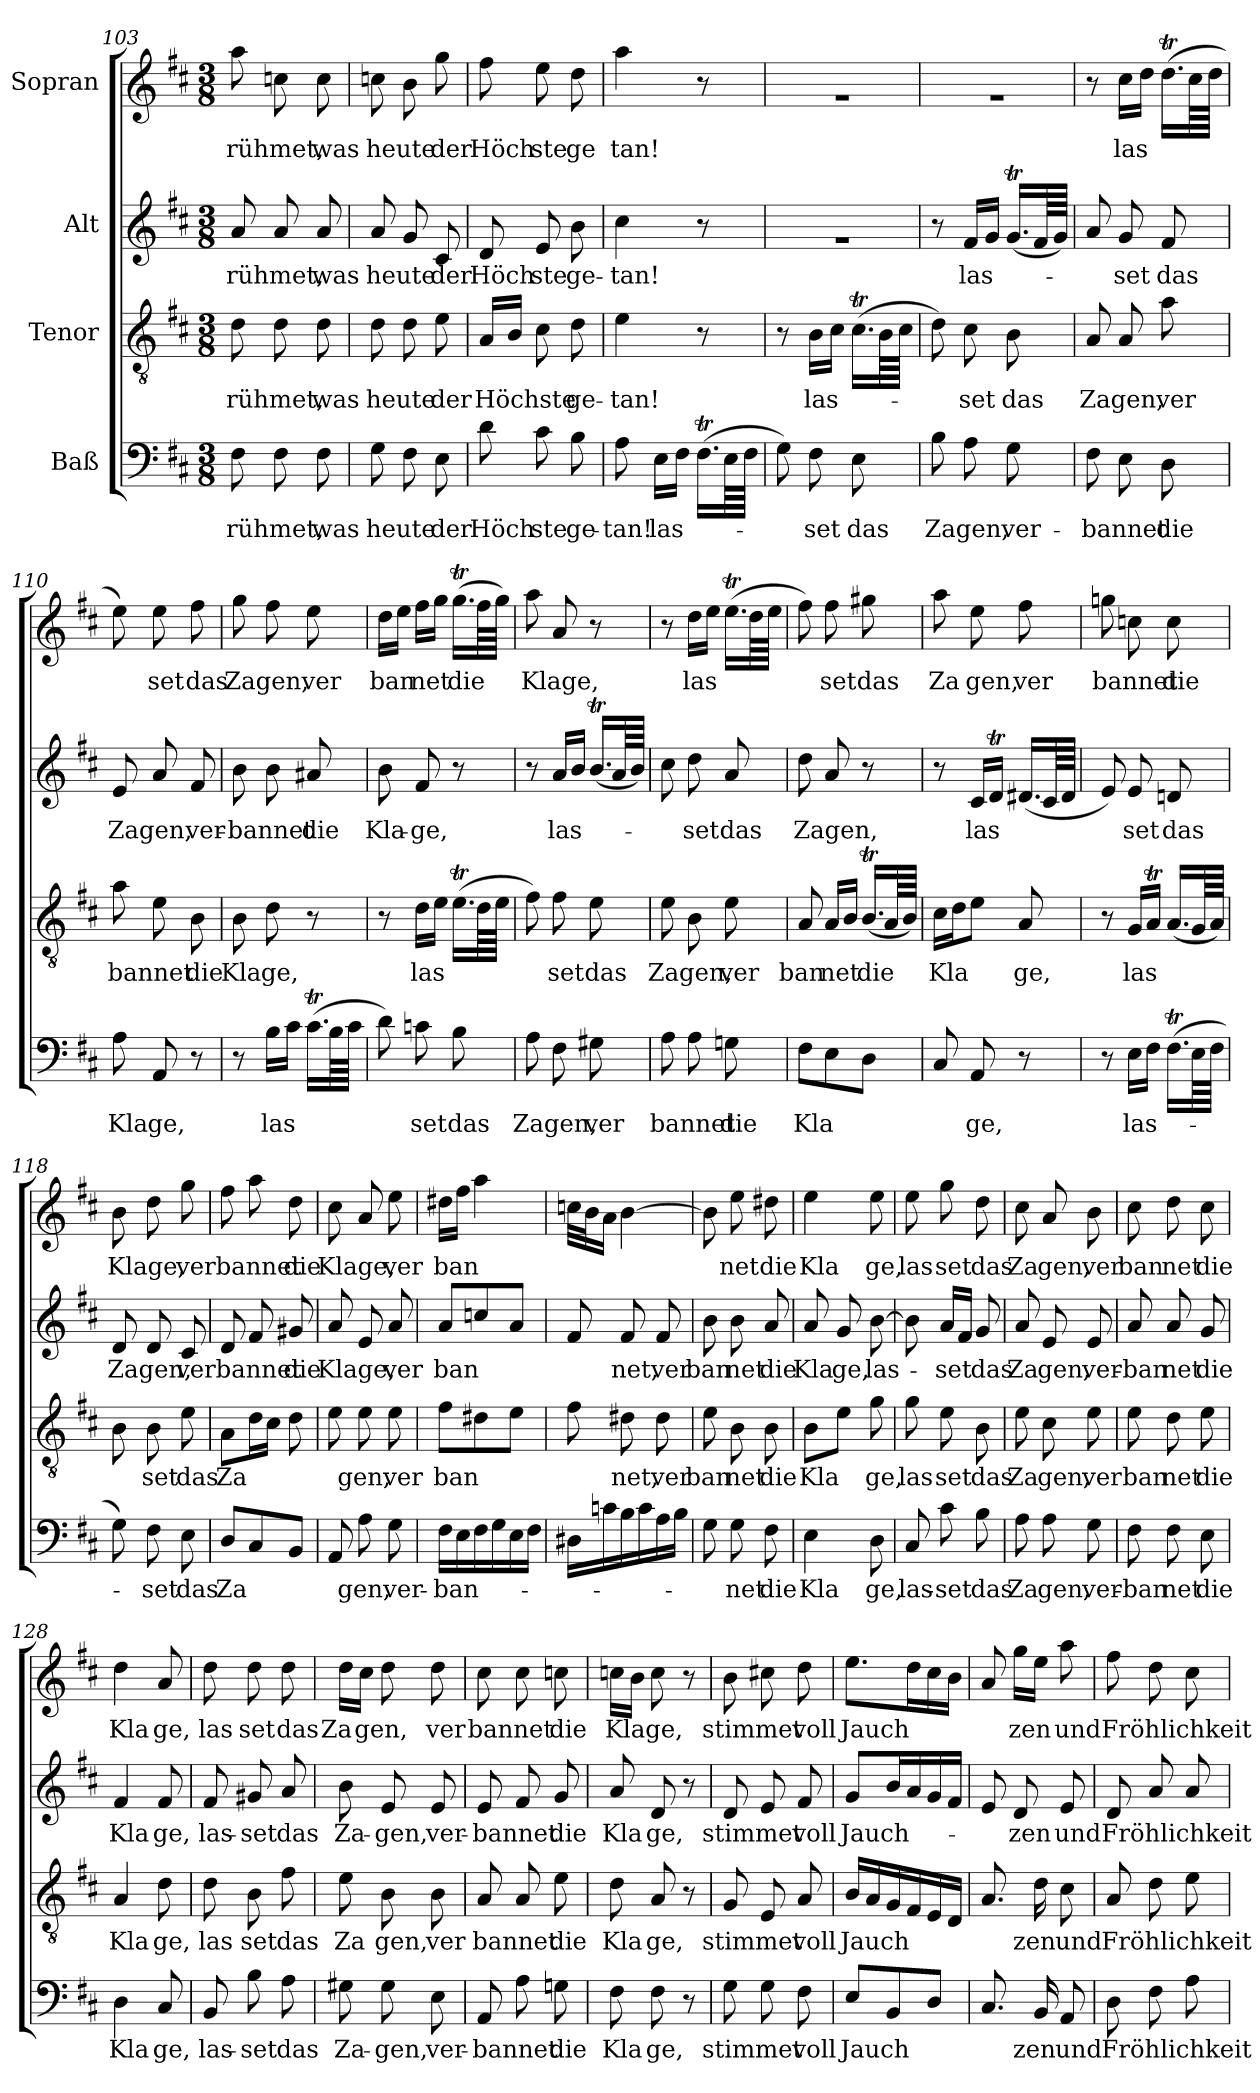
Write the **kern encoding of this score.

**kern	**text	**kern	**text	**kern	**text	**kern	**text
*part4	*part4	*part3	*part3	*part2	*part2	*part1	*part1
*staff4	*staff4	*staff3	*staff3	*staff2	*staff2	*staff1	*staff1
*I"Baß	*	*I"Tenor	*	*I"Alt	*	*I"Sopran	*
*clefF4	*	*clefGv2	*	*clefG2	*	*clefG2	*
*k[f#c#]	*	*k[f#c#]	*	*k[f#c#]	*	*k[f#c#]	*
*D:	*	*D:	*	*D:	*	*D:	*
*M3/8	*	*M3/8	*	*M3/8	*	*M3/8	*
=103	=103	=103	=103	=103	=103	=103	=103
!	!LO:LY:b	!	!LO:LY:b	!	!LO:LY:b	!	!LO:LY:b
8F#\	rühmet,	8d\	rühmet,	8a/	rühmet,	8aa\	rühmet,
8F#\	.	8d\	.	8a/	.	8ccn\	.
!	!LO:LY:b	!	!LO:LY:b	!	!LO:LY:b	!	!LO:LY:b
8F#\	was	8d\	was	8a/	was	8cc\	was
=104	=104	=104	=104	=104	=104	=104	=104
!	!LO:LY:b	!	!LO:LY:b	!	!LO:LY:b	!	!LO:LY:b
8G\	heute	8d\	heute	8a/	heute	8ccn\	heute
8F#\	.	8d\	.	8g/	.	8b\	.
!	!LO:LY:b	!	!LO:LY:b	!	!LO:LY:b	!	!LO:LY:b
8E\	der	8e\	der	8c#/	der	8gg\	der
=105	=105	=105	=105	=105	=105	=105	=105
!	!LO:LY:b	!	!LO:LY:b	!	!LO:LY:b	!	!LO:LY:b
8d\	Höch	16A/LL	Höchste	8d/	Höch	8ff#\	Höch
.	.	16B/JJ	.	.	.	.	.
!	!LO:LY:b	!	!	!	!LO:LY:b	!	!LO:LY:b
8c#\	-ste	8c#\	.	8e/	-ste	8ee\	ste
!	!LO:LY:b	!	!LO:LY:b	!	!LO:LY:b	!	!LO:LY:b
8B\	ge-	8d\	ge-	8b\	ge-	8dd\	ge
=106	=106	=106	=106	=106	=106	=106	=106
!	!LO:LY:b	!	!LO:LY:b	!	!LO:LY:b	!	!LO:LY:b
8A\	-tan!	4e\	-tan!	4cc#\	-tan!	4aa\	tan!
!	!LO:LY:b	!	!	!	!	!	!
16E\LL	las-	.	.	.	.	.	.
16F#\JJ	.	.	.	.	.	.	.
(>16.F#t\LL	.	8r	.	8r	.	8r	.
64E\LL	.	.	.	.	.	.	.
64F#\JJJJ	.	.	.	.	.	.	.
=107	=107	=107	=107	=107	=107	=107	=107
8G\)	.	8r	.	4.rg	.	4.rg	.
!	!LO:LY:b	!	!LO:LY:b	!	!	!	!
8F#\	-set	16B\LL	las-	.	.	.	.
.	.	16c#\JJ	.	.	.	.	.
!	!LO:LY:b	!	!	!	!	!	!
8E\	das	(>16.c#t\LL	.	.	.	.	.
.	.	64B\LL	.	.	.	.	.
.	.	64c#\JJJJ	.	.	.	.	.
!!LO:PB:g=z
=108	=108	=108	=108	=108	=108	=108	=108
!	!LO:LY:b	!	!	!	!	!	!
8B\	Zagen,	8d\)	.	8r	.	4.rg	.
!	!	!	!LO:LY:b	!	!LO:LY:b	!	!
8A\	.	8c#\	-set	16f#/LL	las-	.	.
.	.	.	.	16g/JJ	.	.	.
!	!LO:LY:b	!	!LO:LY:b	!	!	!	!
8G\	ver-	8B\	das	(<16.gT/LL	.	.	.
.	.	.	.	64f#/LL	.	.	.
.	.	.	.	64g/JJJJ)	.	.	.
!!LO:PB:g=z
=109	=109	=109	=109	=109	=109	=109	=109
!	!LO:LY:b	!	!LO:LY:b	!	!	!	!
8F#\	-bannet	8A/	Zagen,	8a/	.	8r	.
!	!	!	!	!	!LO:LY:b	!	!LO:LY:b
8E\	.	8A/	.	8g/	-set	16cc#\LL	las
.	.	.	.	.	.	16dd\JJ	.
!	!LO:LY:b	!	!LO:LY:b	!	!LO:LY:b	!	!
8D\	die	8a\	ver	8f#/	das	(>16.ddT\LL	.
.	.	.	.	.	.	64cc#\LL	.
.	.	.	.	.	.	64dd\JJJJ	.
=110	=110	=110	=110	=110	=110	=110	=110
!	!LO:LY:b	!	!LO:LY:b	!	!LO:LY:b	!	!
8A\	Kla	8a\	bannet	8e/	Zagen,	8ee\)	.
!	!LO:LY:b	!	!	!	!	!	!LO:LY:b
8AA/	ge,	8e\	.	8a/	.	8ee\	set
!	!	!	!LO:LY:b	!	!LO:LY:b	!	!LO:LY:b
8r	.	8B\	die	8f#/	ver-	8ff#\	das
=111	=111	=111	=111	=111	=111	=111	=111
!	!	!	!LO:LY:b	!	!LO:LY:b	!	!LO:LY:b
8r	.	8B\	Kla	8b\	-bannet	8gg\	Zagen,
!	!LO:LY:b	!	!LO:LY:b	!	!	!	!
16B\LL	las	8d\	ge,	8b\	.	8ff#\	.
16c#\JJ	.	.	.	.	.	.	.
!	!	!	!	!	!LO:LY:b	!	!LO:LY:b
(>16.c#t\LL	.	8r	.	8a#X/	die	8ee\	ver
64B\LL	.	.	.	.	.	.	.
64c#\JJJJ	.	.	.	.	.	.	.
=112	=112	=112	=112	=112	=112	=112	=112
!	!	!	!	!	!LO:LY:b	!	!LO:LY:b
8d\)	.	8r	.	8b\	Kla-	16dd\LL	ban
.	.	.	.	.	.	16ee\JJ	.
!	!LO:LY:b	!	!LO:LY:b	!	!LO:LY:b	!	!LO:LY:b
8cn\	set	16d\LL	las	8f#/	-ge,	16ff#\LL	net
.	.	16e\JJ	.	.	.	16gg\JJ	.
!	!LO:LY:b	!	!	!	!	!	!LO:LY:b
8B\	das	(>16.eT\LL	.	8r	.	(>16.ggT\LL	die
.	.	64d\LL	.	.	.	64ff#\LL	.
.	.	64e\JJJJ	.	.	.	64gg\JJJJ)	.
=113	=113	=113	=113	=113	=113	=113	=113
!	!LO:LY:b	!	!	!	!	!	!LO:LY:b
8A\	Zagen,	8f#\)	.	8r	.	8aa\	Klage,
!	!	!	!LO:LY:b	!	!LO:LY:b	!	!
8F#\	.	8f#\	set	16a/LL	las-	8a/	.
.	.	.	.	16b/JJ	.	.	.
!	!LO:LY:b	!	!LO:LY:b	!	!	!	!
8G#X\	ver	8e\	das	(>16.bT/LL	.	8r	.
.	.	.	.	64a/LL	.	.	.
.	.	.	.	64b/JJJJ)	.	.	.
=114	=114	=114	=114	=114	=114	=114	=114
!	!LO:LY:b	!	!LO:LY:b	!	!	!	!
8A\	bannet	8e\	Zagen,	8cc#\	.	8r	.
!	!	!	!	!	!LO:LY:b	!	!LO:LY:b
8A\	.	8B\	.	8dd\	-set	16dd\LL	las
.	.	.	.	.	.	16ee\JJ	.
!	!LO:LY:b	!	!LO:LY:b	!	!LO:LY:b	!	!
8Gn\	die	8e\	ver	8a/	das	(>16.eeT\LL	.
.	.	.	.	.	.	64dd\LL	.
.	.	.	.	.	.	64ee\JJJJ	.
!!LO:LB:g=z
=115	=115	=115	=115	=115	=115	=115	=115
!	!LO:LY:b	!	!LO:LY:b	!	!LO:LY:b	!	!
8F#\L	Kla	8A/	ban	8dd\	Zagen,	8ff#\)	.
!	!	!	!LO:LY:b	!	!	!	!LO:LY:b
8E\	.	16A/LL	net	8a/	.	8ff#\	set
.	.	16B/JJ	.	.	.	.	.
!	!	!	!LO:LY:b	!	!	!	!LO:LY:b
8D\J	.	(<16.BT/LL	die	8r	.	8gg#X\	das
.	.	64A/LL	.	.	.	.	.
.	.	64B/JJJJ)	.	.	.	.	.
!!LO:LB:g=z
=116	=116	=116	=116	=116	=116	=116	=116
!	!	!	!LO:LY:b	!	!	!	!LO:LY:b
8C#/	.	16c#\LL	Kla	8r	.	8aa\	Za
.	.	16d\J	.	.	.	.	.
!	!LO:LY:b	!	!	!	!LO:LY:b	!	!LO:LY:b
8AA/	ge,	8e\J	.	16c#/LL	las	8ee\	gen,
.	.	.	.	16dT/JJ	.	.	.
!	!	!	!LO:LY:b	!	!	!	!LO:LY:b
8r	.	8A/	ge,	(<16.d#X/LL	.	8ff#\	ver
.	.	.	.	64c#/LL	.	.	.
.	.	.	.	64d#/JJJJ	.	.	.
=117	=117	=117	=117	=117	=117	=117	=117
!	!	!	!	!	!	!	!LO:LY:b
8r	.	8r	.	8e/)	.	8ggn\	bannet
!	!LO:LY:b	!	!LO:LY:b	!	!LO:LY:b	!	!
16E\LL	las-	16G/LL	las	8e/	set	8ccn\	.
16F#\JJ	.	16AT/JJ	.	.	.	.	.
!	!	!	!	!	!LO:LY:b	!	!LO:LY:b
(>16.F#t\LL	.	(>16.A/LL	.	8dn/	das	8cc\	die
64E\LL	.	64G/LL	.	.	.	.	.
64F#\JJJJ	.	64A/JJJJ)	.	.	.	.	.
=118	=118	=118	=118	=118	=118	=118	=118
!	!	!	!	!	!LO:LY:b	!	!LO:LY:b
8G\)	.	8B\	.	8d/	Zagen,	8b\	Klage,
!	!LO:LY:b	!	!LO:LY:b	!	!	!	!
8F#\	-set	8B\	set	8d/	.	8dd\	.
!	!LO:LY:b	!	!LO:LY:b	!	!LO:LY:b	!	!LO:LY:b
8E\	das	8e\	das	8c#/	ver	8gg\	ver
=119	=119	=119	=119	=119	=119	=119	=119
!	!LO:LY:b	!	!LO:LY:b	!	!LO:LY:b	!	!LO:LY:b
8D/L	Za	8A\L	Za	8d/	bannet	8ff#\	bannet
8C#/	.	16d\L	.	8f#/	.	8aa\	.
.	.	16c#\JJ	.	.	.	.	.
!	!	!	!	!	!LO:LY:b	!	!LO:LY:b
8BB/J	.	8d\	.	8g#X/	die	8dd\	die
=120	=120	=120	=120	=120	=120	=120	=120
!	!	!	!	!	!LO:LY:b	!	!LO:LY:b
8AA/	.	8e\	.	8a/	Klage,	8cc#\	Klage,
!	!LO:LY:b	!	!LO:LY:b	!	!	!	!
8A\	-gen,	8e\	gen,	8e/	.	8a/	.
!	!LO:LY:b	!	!LO:LY:b	!	!LO:LY:b	!	!LO:LY:b
8G\	ver-	8e\	ver	8a/	ver	8ee\	ver
=121	=121	=121	=121	=121	=121	=121	=121
!	!LO:LY:b	!	!LO:LY:b	!	!LO:LY:b	!	!LO:LY:b
16F#\LL	-ban-	8f#\L	ban	8a/L	ban	16dd#X\LL	ban
16E\	.	.	.	.	.	16ff#\JJ	.
16F#\	.	8d#X\	.	8ccn/	.	4aa\	.
16G\	.	.	.	.	.	.	.
16E\	.	8e\J	.	8a/J	.	.	.
16F#\JJ	.	.	.	.	.	.	.
=122	=122	=122	=122	=122	=122	=122	=122
16D#X\LL	.	8f#\	.	8f#/	.	32ccn\LLL	.
.	.	.	.	.	.	32b\J	.
16cn\	.	.	.	.	.	16a\JJ	.
!	!	!	!LO:LY:b	!	!LO:LY:b	!	!
16B\	.	8d#X\	net,	8f#/	net,	[<4b\	.
16c\	.	.	.	.	.	.	.
!	!	!	!LO:LY:b	!	!LO:LY:b	!	!
16A\	.	8d#\	ver	8f#/	ver	.	.
16B\JJ	.	.	.	.	.	.	.
!!LO:PB:g=z
=123	=123	=123	=123	=123	=123	=123	=123
!	!	!	!LO:LY:b	!	!LO:LY:b	!	!
8G\	.	8e\	ban	8b\	ban	8b\]	.
!	!LO:LY:b	!	!LO:LY:b	!	!LO:LY:b	!	!LO:LY:b
8G\	-net	8B\	net	8b\	net	8ee\	net
!	!LO:LY:b	!	!LO:LY:b	!	!LO:LY:b	!	!LO:LY:b
8F#\	die	8B\	die	8a/	die	8dd#X\	die
=124	=124	=124	=124	=124	=124	=124	=124
!	!LO:LY:b	!	!LO:LY:b	!	!LO:LY:b	!	!LO:LY:b
4E\	Kla	8B\L	Kla	8a/	Kla	4ee\	Kla
!	!	!	!	!	!LO:LY:b	!	!
.	.	8e\J	.	8g/	-ge,	.	.
!	!LO:LY:b	!	!LO:LY:b	!	!LO:LY:b	!	!LO:LY:b
8D\	-ge,	8g\	ge,	[>8b\	las-	8ee\	ge,
=125	=125	=125	=125	=125	=125	=125	=125
!	!LO:LY:b	!	!LO:LY:b	!	!	!	!LO:LY:b
8C#/	las-	8g\	las	8b\]	.	8ee\	las
!	!LO:LY:b	!	!LO:LY:b	!	!LO:LY:b	!	!LO:LY:b
8c#\	-set	8e\	set	16a/LL	-set	8gg\	set
.	.	.	.	16f#/JJ	.	.	.
!	!LO:LY:b	!	!LO:LY:b	!	!LO:LY:b	!	!LO:LY:b
8B\	das	8B\	das	8g/	das	8dd\	das
=126	=126	=126	=126	=126	=126	=126	=126
!	!LO:LY:b	!	!LO:LY:b	!	!LO:LY:b	!	!LO:LY:b
8A\	Za	8e\	Za	8a/	Za	8cc#\	Za
!	!LO:LY:b	!	!LO:LY:b	!	!LO:LY:b	!	!LO:LY:b
8A\	gen,	8c#\	gen,	8e/	gen,	8a/	gen,
!	!LO:LY:b	!	!LO:LY:b	!	!LO:LY:b	!	!LO:LY:b
8G\	ver-	8e\	ver	8e/	ver-	8b\	ver
=127	=127	=127	=127	=127	=127	=127	=127
!	!LO:LY:b	!	!LO:LY:b	!	!LO:LY:b	!	!LO:LY:b
8F#\	-ban	8e\	ban	8a/	-ban	8cc#\	ban
!	!LO:LY:b	!	!LO:LY:b	!	!LO:LY:b	!	!LO:LY:b
8F#\	net	8d\	net	8a/	net	8dd\	net
!	!LO:LY:b	!	!LO:LY:b	!	!LO:LY:b	!	!LO:LY:b
8E\	die	8e\	die	8g/	die	8cc#\	die
=128	=128	=128	=128	=128	=128	=128	=128
!	!LO:LY:b	!	!LO:LY:b	!	!LO:LY:b	!	!LO:LY:b
4D\	Kla	4A/	Kla	4f#/	Kla	4dd\	Kla
!	!LO:LY:b	!	!LO:LY:b	!	!LO:LY:b	!	!LO:LY:b
8C#/	-ge,	8d\	ge,	8f#/	-ge,	8a/	ge,
=129	=129	=129	=129	=129	=129	=129	=129
!	!LO:LY:b	!	!LO:LY:b	!	!LO:LY:b	!	!LO:LY:b
8BB/	las-	8d\	las	8f#/	las-	8dd\	las
!	!LO:LY:b	!	!LO:LY:b	!	!LO:LY:b	!	!LO:LY:b
8B\	-set	8B\	set	8g#X/	-set	8dd\	set
!	!LO:LY:b	!	!LO:LY:b	!	!LO:LY:b	!	!LO:LY:b
8A\	das	8f#\	das	8a/	das	8dd\	das
=130	=130	=130	=130	=130	=130	=130	=130
!	!LO:LY:b	!	!LO:LY:b	!	!LO:LY:b	!	!LO:LY:b
8G#X\	Za-	8e\	Za	8b\	Za-	16dd\LL	Za
!	!	!	!	!	!	!	!LO:LY:b
.	.	.	.	.	.	16cc#\JJ	gen,
!	!LO:LY:b	!	!LO:LY:b	!	!LO:LY:b	!	!
8G#\	-gen,	8B\	gen,	8e/	-gen,	8dd\	.
!	!LO:LY:b	!	!LO:LY:b	!	!LO:LY:b	!	!LO:LY:b
8E\	ver-	8B\	ver	8e/	ver-	8dd\	ver
!!LO:PB:g=z
=131	=131	=131	=131	=131	=131	=131	=131
!	!LO:LY:b	!	!LO:LY:b	!	!LO:LY:b	!	!LO:LY:b
8AA/	-bannet	8A/	bannet	8e/	-bannet	8cc#\	bannet
8A\	.	8A/	.	8f#/	.	8cc#\	.
!	!LO:LY:b	!	!LO:LY:b	!	!LO:LY:b	!	!LO:LY:b
8Gn\	die	8e\	die	8g/	die	8ccn\	die
=132	=132	=132	=132	=132	=132	=132	=132
!	!LO:LY:b	!	!LO:LY:b	!	!LO:LY:b	!	!LO:LY:b
8F#\	Kla	8d\	Kla	8a/	Kla	16ccn\LL	Klage,
.	.	.	.	.	.	16b\JJ	.
!	!LO:LY:b	!	!LO:LY:b	!	!LO:LY:b	!	!
8F#\	ge,	8A/	ge,	8d/	-ge,	8cc\	.
8r	.	8r	.	8r	.	8r	.
=133	=133	=133	=133	=133	=133	=133	=133
!	!LO:LY:b	!	!LO:LY:b	!	!LO:LY:b	!	!LO:LY:b
8G\	stimmet	8G/	stimmet	8d/	stimmet	8b\	stimmet
8G\	.	8E/	.	8e/	.	8cc#X\	.
!	!LO:LY:b	!	!LO:LY:b	!	!LO:LY:b	!	!LO:LY:b
8F#\	voll	8A/	voll	8f#/	voll	8dd\	voll
=134	=134	=134	=134	=134	=134	=134	=134
!	!LO:LY:b	!	!LO:LY:b	!	!LO:LY:b	!	!LO:LY:b
8E/L	Jauch	16B/LL	Jauch	8g/L	Jauch-	8.ee\L	Jauch
.	.	16A/	.	.	.	.	.
8BB/	.	16G/	.	16b/L	.	.	.
.	.	16F#/	.	16a/	.	16dd\L	.
8D/J	.	16E/	.	16g/	.	16cc#\	.
.	.	16D/JJ	.	16f#/JJ	.	16b\JJ	.
=135	=135	=135	=135	=135	=135	=135	=135
8.C#/	.	8.A/	.	8e/	.	8a/	.
!	!	!	!	!	!LO:LY:b	!	!LO:LY:b
.	.	.	.	8d/	-zen	16gg\LL	zen
!	!LO:LY:b	!	!LO:LY:b	!	!	!	!
16BB/	zen	16d\	zen	.	.	16ee\JJ	.
!	!LO:LY:b	!	!LO:LY:b	!	!LO:LY:b	!	!LO:LY:b
8AA/	und	8c#\	und	8e/	und	8aa\	und
=136	=136	=136	=136	=136	=136	=136	=136
!	!LO:LY:b	!	!LO:LY:b	!	!LO:LY:b	!	!LO:LY:b
8D\	Fröhlichkeit	8A/	Fröhlichkeit	8d/	Fröhlichkeit	8ff#\	Fröhlichkeit
8F#\	.	8d\	.	8a/	.	8dd\	.
8A\	.	8e\	.	8a/	.	8cc#\	.
=	=	=	=	=	=	=	=
*-	*-	*-	*-	*-	*-	*-	*-
